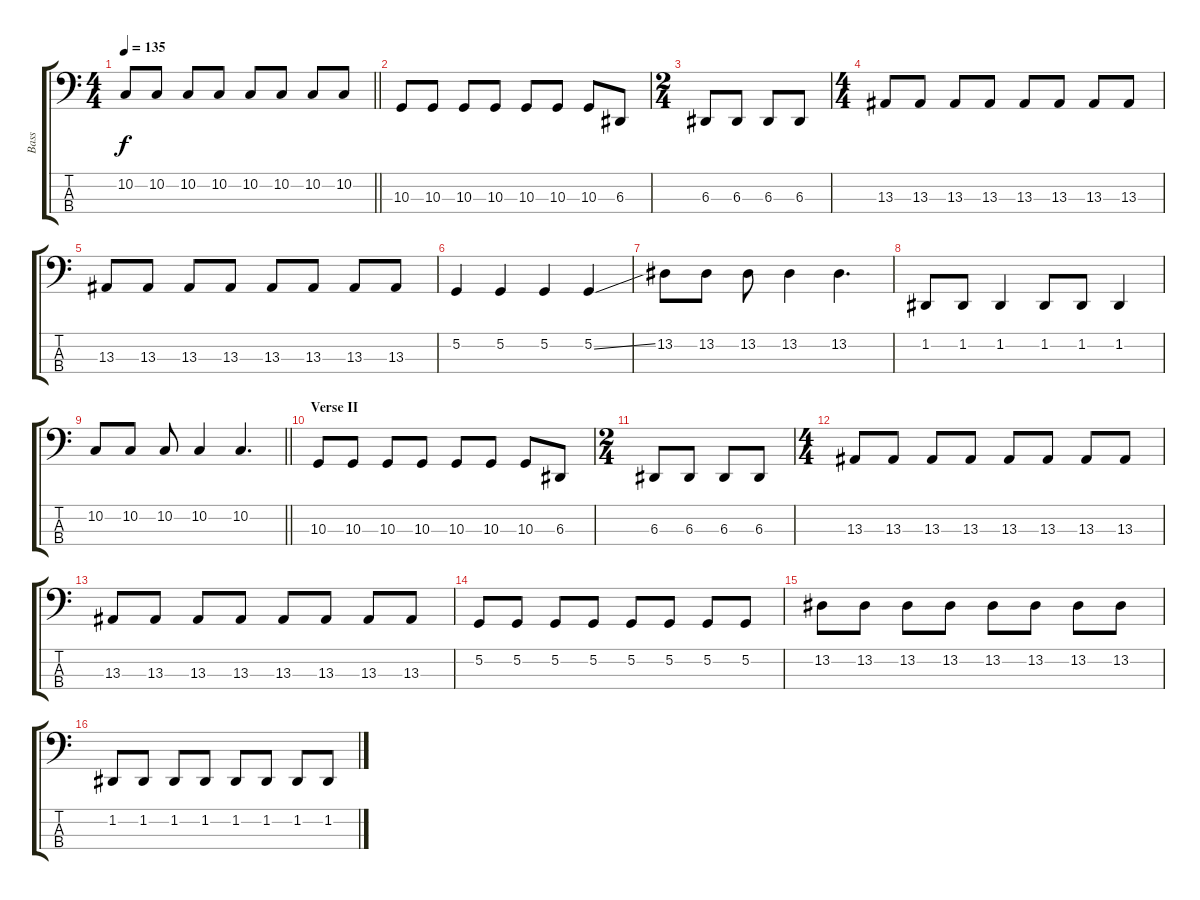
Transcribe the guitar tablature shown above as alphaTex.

\track ("Bass" "Bass") {instrument lead8bassandlead}
\staff {score tabs}
\tuning (G2 D2 A1 D1) {hide}
\ts (4 4)
\tempo 135
\clef f4
\barLineRight lightlight
\ks c
10.2.8{dy f} 10.2.8 10.2.8 10.2.8 10.2.8 10.2.8 10.2.8 10.2.8 |
\section ("" "")
10.3.8{volume 16 instrument lead8bassandlead} 10.3.8 10.3.8 10.3.8 10.3.8 10.3.8 10.3.8 6.3.8 |
\ts (2 4)
6.3.8 6.3.8 6.3.8 6.3.8 |
\ts (4 4)
13.3.8 13.3.8 13.3.8 13.3.8 13.3.8 13.3.8 13.3.8 13.3.8 |
13.3.8 13.3.8 13.3.8 13.3.8 13.3.8 13.3.8 13.3.8 13.3.8 |
5.2.4 5.2.4 5.2.4 5.2{ss}.4 |
13.2.8 13.2.8 13.2.8 13.2.4 13.2.4{d} |
1.2.8 1.2.8 1.2.4 1.2.8 1.2.8 1.2.4 |
\barLineRight lightlight
10.2.8 10.2.8 10.2.8 10.2.4 10.2.4{d} |
\section ("" "Verse II")
10.3.8{volume 4} 10.3.8 10.3.8 10.3.8 10.3.8 10.3.8 10.3.8 6.3.8 |
\ts (2 4)
6.3.8 6.3.8 6.3.8 6.3.8 |
\ts (4 4)
13.3.8 13.3.8 13.3.8 13.3.8 13.3.8 13.3.8 13.3.8 13.3.8 |
13.3.8 13.3.8 13.3.8 13.3.8 13.3.8 13.3.8 13.3.8 13.3.8 |
5.2.8 5.2.8 5.2.8 5.2.8 5.2.8 5.2.8 5.2.8 5.2.8 |
13.2.8 13.2.8 13.2.8 13.2.8 13.2.8 13.2.8 13.2.8 13.2.8 |
1.2.8 1.2.8 1.2.8 1.2.8 1.2.8 1.2.8 1.2.8 1.2.8
